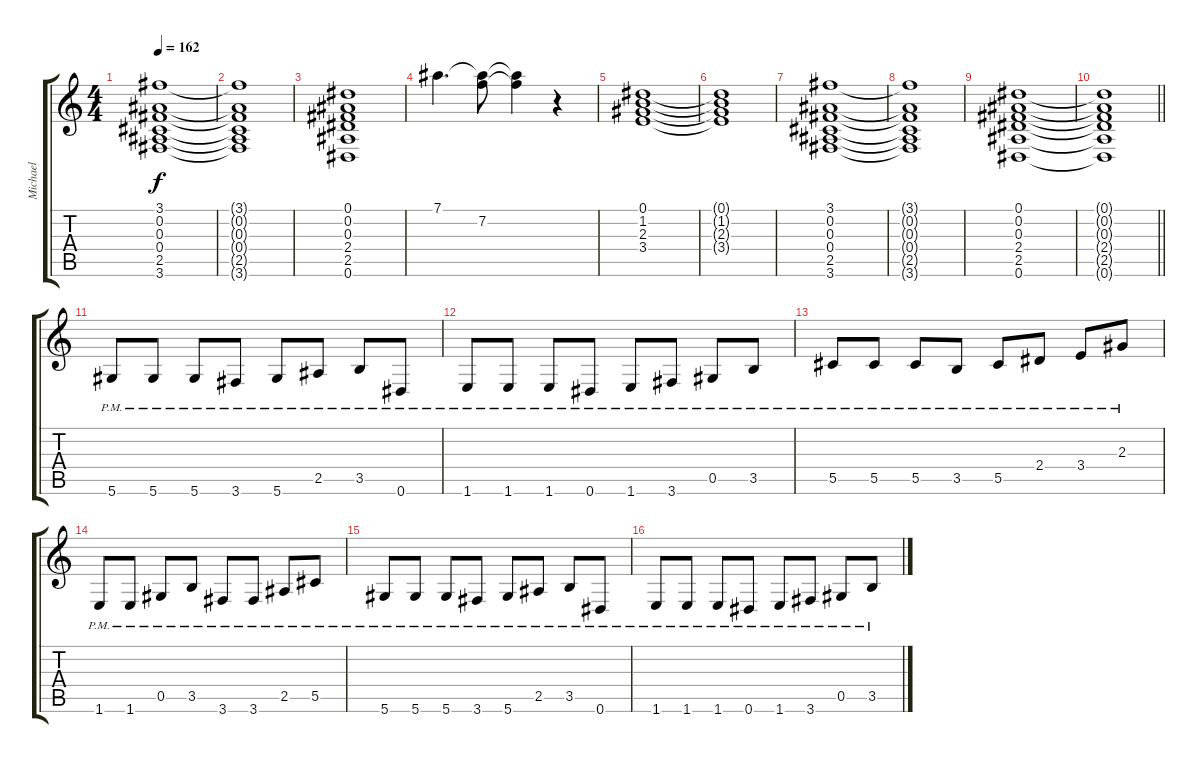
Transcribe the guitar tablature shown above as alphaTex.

\track ("Michael" "Michael") {instrument distortionguitar}
\staff {score tabs}
\tuning (Eb4 Bb3 Gb3 Db3 Ab2 Eb2) {hide}
\ts (4 4)
\tempo 162
\clef g2
\ks aminor
(3.1 0.2 0.3 0.4 2.5 3.6).1{dy f} |
(3.1{t} 0.2{t} 0.3{t} 0.4{t} 2.5{t} 3.6{t}).1 |
(0.1 0.2 0.3 2.4 2.5 0.6).1 |
7.1.4{d} (7.1{t} 7.2).8 (7.1{t} 7.2{t}).4 r.4 |
(0.1 1.2 2.3 3.4).1 |
(0.1{t} 1.2{t} 2.3{t} 3.4{t}).1 |
(3.1 0.2 0.3 0.4 2.5 3.6).1 |
(3.1{t} 0.2{t} 0.3{t} 0.4{t} 2.5{t} 3.6{t}).1 |
(0.1 0.2 0.3 2.4 2.5 0.6).1 |
\barLineRight lightlight
(0.1{t} 0.2{t} 0.3{t} 2.4{t} 2.5{t} 0.6{t}).1 |
5.6{pm}.8{instrument distortionguitar} 5.6{pm}.8 5.6{pm}.8 3.6{pm}.8 5.6{pm}.8 2.5{pm}.8 3.5{pm}.8 0.6{pm}.8 |
1.6{pm}.8 1.6{pm}.8 1.6{pm}.8 0.6{pm}.8 1.6{pm}.8 3.6{pm}.8 0.5{pm}.8 3.5{pm}.8 |
5.5{pm}.8 5.5{pm}.8 5.5{pm}.8 3.5{pm}.8 5.5{pm}.8 2.4{pm}.8 3.4{pm}.8 2.3{pm}.8 |
1.6{pm}.8 1.6{pm}.8 0.5{pm}.8 3.5{pm}.8 3.6{pm}.8 3.6{pm}.8 2.5{pm}.8 5.5{pm}.8 |
5.6{pm}.8 5.6{pm}.8 5.6{pm}.8 3.6{pm}.8 5.6{pm}.8 2.5{pm}.8 3.5{pm}.8 0.6{pm}.8 |
1.6{pm}.8 1.6{pm}.8 1.6{pm}.8 0.6{pm}.8 1.6{pm}.8 3.6{pm}.8 0.5{pm}.8 3.5{pm}.8
